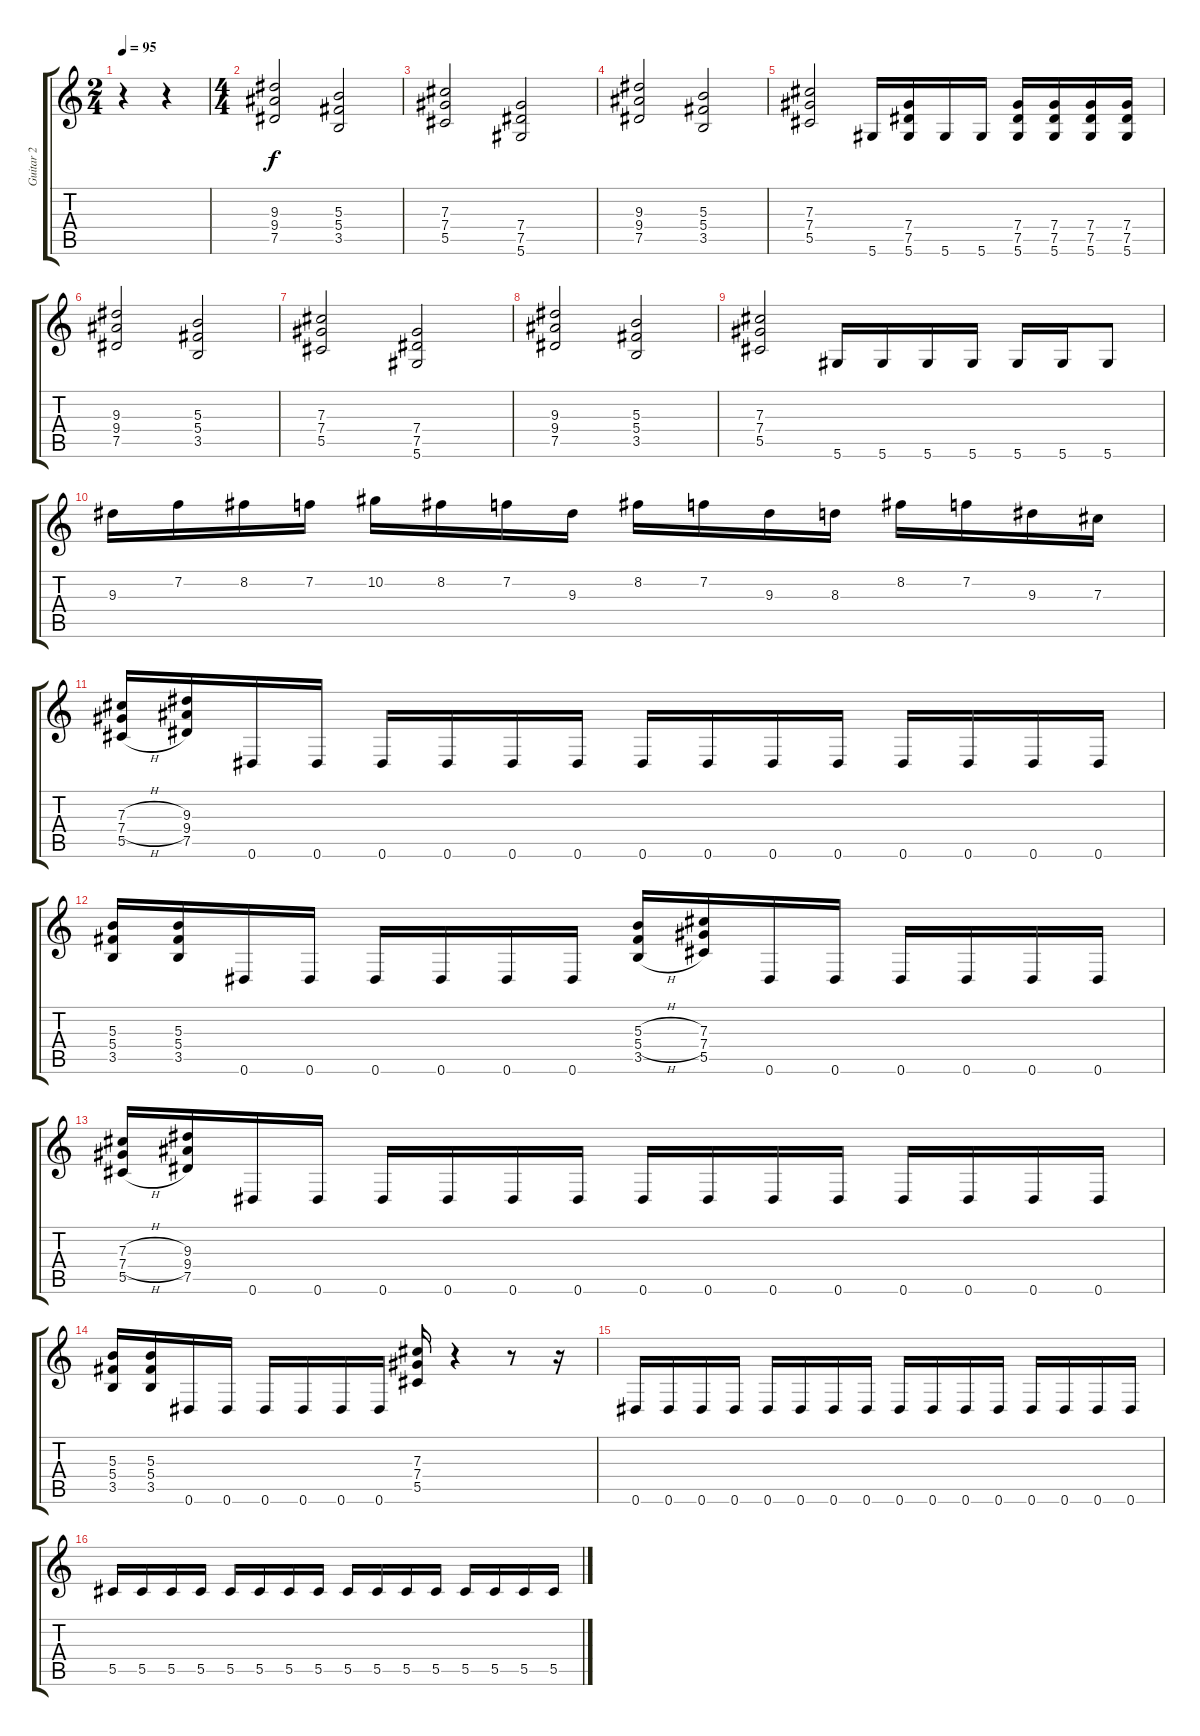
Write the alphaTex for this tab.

\track ("Guitar 2" "Guitar 2") {instrument distortionguitar}
\staff {score tabs}
\tuning (Eb4 Bb3 Gb3 Db3 Ab2 Eb2) {hide}
\ts (2 4)
\tempo 95
\clef g2
\ks c
r.4{dy f instrument distortionguitar} r.4 |
\ts (4 4)
(9.3 9.4 7.5).2 (5.3 5.4 3.5).2 |
(7.3 7.4 5.5).2 (7.4 7.5 5.6).2 |
(9.3 9.4 7.5).2 (5.3 5.4 3.5).2 |
(7.3 7.4 5.5).2 5.6.16 (7.4 7.5 5.6).16 5.6.16 5.6.16 (7.4 7.5 5.6).16 (7.4 7.5 5.6).16 (7.4 7.5 5.6).16 (7.4 7.5 5.6).16 |
(9.3 9.4 7.5).2 (5.3 5.4 3.5).2 |
(7.3 7.4 5.5).2 (7.4 7.5 5.6).2 |
(9.3 9.4 7.5).2 (5.3 5.4 3.5).2 |
(7.3 7.4 5.5).2 5.6.16 5.6.16 5.6.16 5.6.16 5.6.16 5.6.16 5.6.8 |
9.3.16 7.2.16 8.2.16 7.2.16 10.2.16 8.2.16 7.2.16 9.3.16 8.2.16 7.2.16 9.3.16 8.3.16 8.2.16 7.2.16 9.3.16 7.3.16 |
(7.3{h} 7.4{h} 5.5{h}).16 (9.3 9.4 7.5).16 0.6.16 0.6.16 0.6.16 0.6.16 0.6.16 0.6.16 0.6.16 0.6.16 0.6.16 0.6.16 0.6.16 0.6.16 0.6.16 0.6.16 |
(5.3 5.4 3.5).16 (5.3 5.4 3.5).16 0.6.16 0.6.16 0.6.16 0.6.16 0.6.16 0.6.16 (5.3{h} 5.4{h} 3.5{h}).16 (7.3 7.4 5.5).16 0.6.16 0.6.16 0.6.16 0.6.16 0.6.16 0.6.16 |
(7.3{h} 7.4{h} 5.5{h}).16 (9.3 9.4 7.5).16 0.6.16 0.6.16 0.6.16 0.6.16 0.6.16 0.6.16 0.6.16 0.6.16 0.6.16 0.6.16 0.6.16 0.6.16 0.6.16 0.6.16 |
(5.3 5.4 3.5).16 (5.3 5.4 3.5).16 0.6.16 0.6.16 0.6.16 0.6.16 0.6.16 0.6.16 (7.3 7.4 5.5).16 r.4 r.8 r.16 |
0.6.16 0.6.16 0.6.16 0.6.16 0.6.16 0.6.16 0.6.16 0.6.16 0.6.16 0.6.16 0.6.16 0.6.16 0.6.16 0.6.16 0.6.16 0.6.16 |
5.5.16 5.5.16 5.5.16 5.5.16 5.5.16 5.5.16 5.5.16 5.5.16 5.5.16 5.5.16 5.5.16 5.5.16 5.5.16 5.5.16 5.5.16 5.5.16
